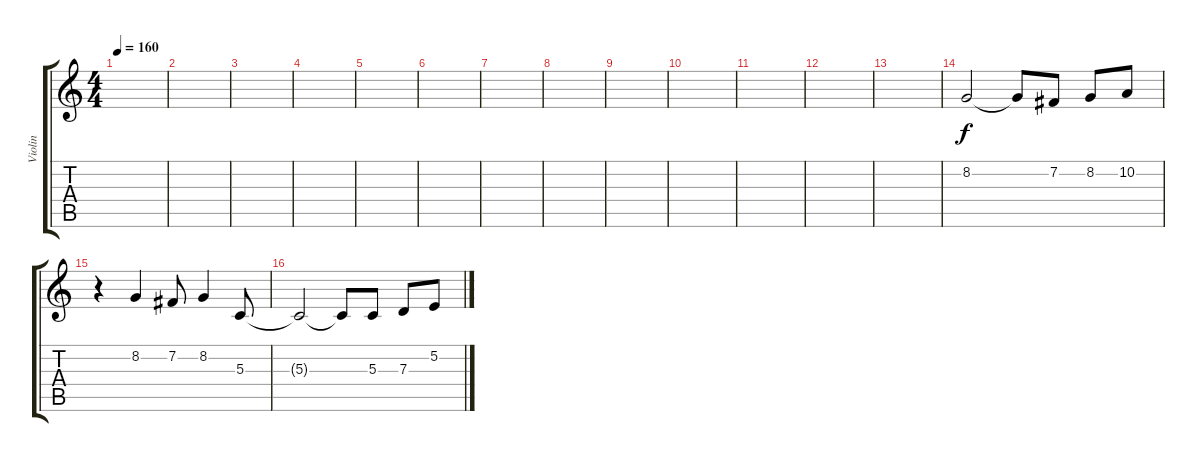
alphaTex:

\track ("Violin" "Violin") {instrument violin}
\staff {score tabs}
\tuning (E4 B3 G3 D3 A2 E2) {hide}
\ts (4 4)
\tempo 160
\clef g2
\ks c
|
|
|
|
|
|
|
|
|
|
|
|
|
8.2.2{dy f volume 11} 8.2{t}.8 7.2.8 8.2.8 10.2.8 |
r.4 8.2.4 7.2.8 8.2.4 5.3.8 |
5.3{t}.2 5.3{t}.8 5.3.8 7.3.8 5.2.8
